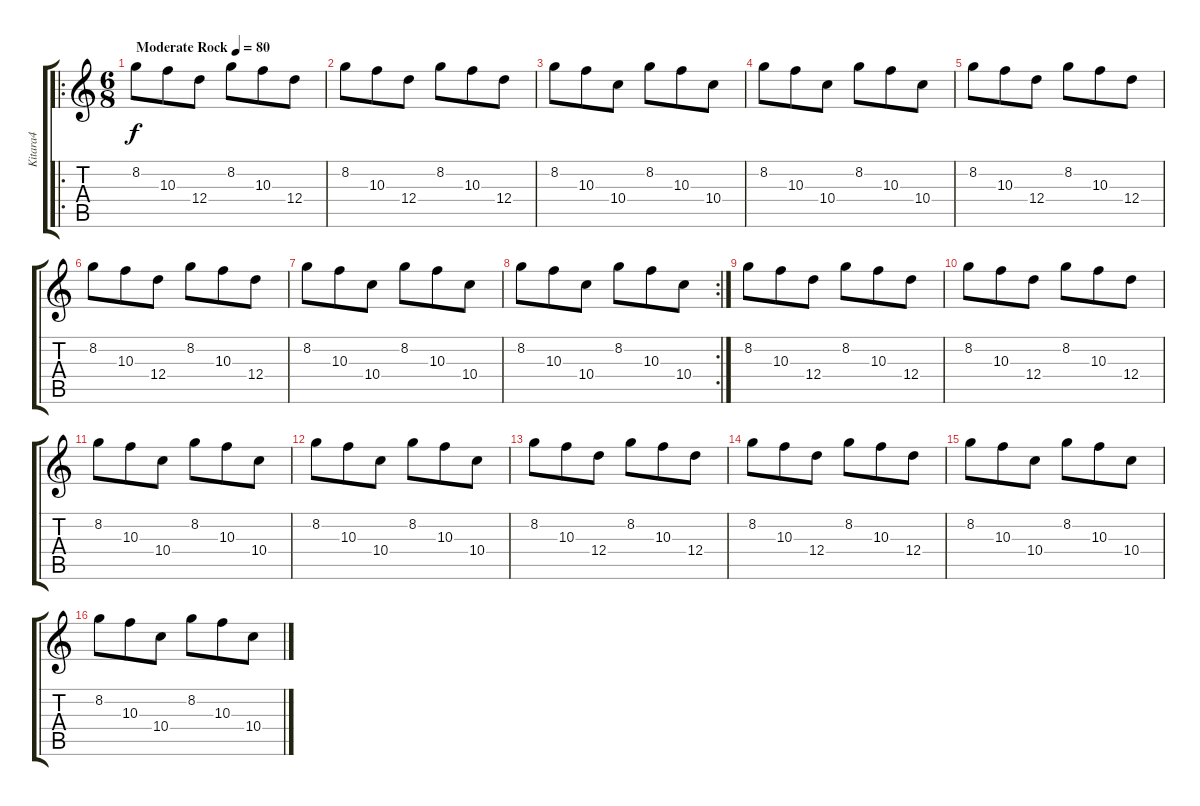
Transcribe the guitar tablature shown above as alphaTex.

\track ("Kitara4" "Kitara4") {instrument acousticguitarsteel}
\staff {score tabs}
\tuning (E4 B3 G3 D3 A2 E2) {hide}
\ro
\ts (6 8)
\tempo (80 "Moderate Rock")
\clef g2
\ks c
8.2.8{dy f instrument acousticguitarsteel} 10.3.8 12.4.8 8.2.8 10.3.8 12.4.8 |
8.2.8 10.3.8 12.4.8 8.2.8 10.3.8 12.4.8 |
8.2.8 10.3.8 10.4.8 8.2.8 10.3.8 10.4.8 |
8.2.8 10.3.8 10.4.8 8.2.8 10.3.8 10.4.8 |
8.2.8 10.3.8 12.4.8 8.2.8 10.3.8 12.4.8 |
8.2.8 10.3.8 12.4.8 8.2.8 10.3.8 12.4.8 |
8.2.8 10.3.8 10.4.8 8.2.8 10.3.8 10.4.8 |
\rc 2
8.2.8 10.3.8 10.4.8 8.2.8 10.3.8 10.4.8 |
8.2.8 10.3.8 12.4.8 8.2.8 10.3.8 12.4.8 |
8.2.8 10.3.8 12.4.8 8.2.8 10.3.8 12.4.8 |
8.2.8 10.3.8 10.4.8 8.2.8 10.3.8 10.4.8 |
8.2.8 10.3.8 10.4.8 8.2.8 10.3.8 10.4.8 |
8.2.8 10.3.8 12.4.8 8.2.8 10.3.8 12.4.8 |
8.2.8 10.3.8 12.4.8 8.2.8 10.3.8 12.4.8 |
8.2.8 10.3.8 10.4.8 8.2.8 10.3.8 10.4.8 |
8.2.8 10.3.8 10.4.8 8.2.8 10.3.8 10.4.8
